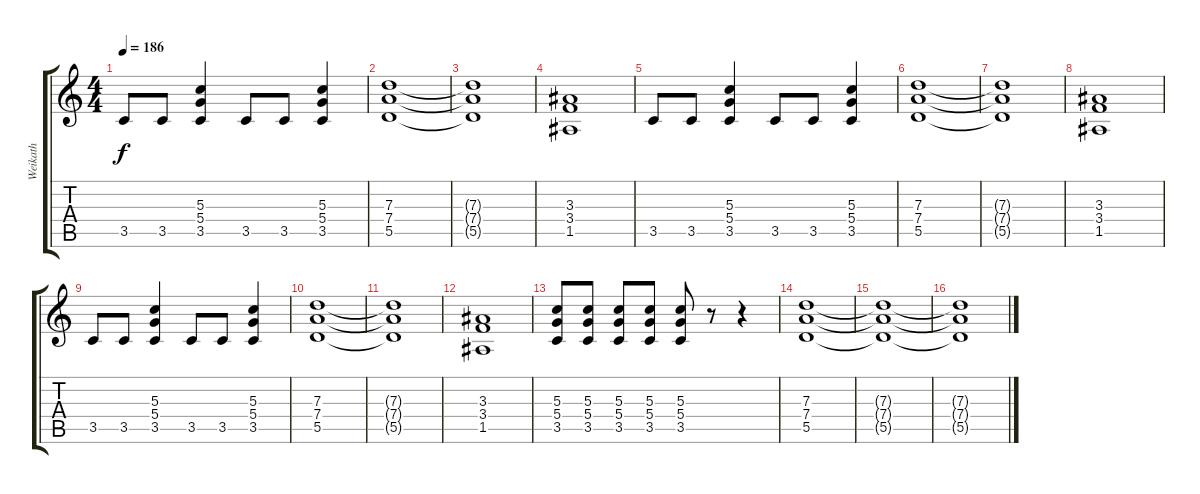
\track ("Weikath" "Weikath") {instrument distortionguitar}
\staff {score tabs}
\tuning (E4 B3 G3 D3 A2 E2) {hide}
\ts (4 4)
\tempo 186
\clef g2
\ks c
3.5.8{dy f} 3.5.8 (5.3 5.4 3.5).4 3.5.8 3.5.8 (5.3 5.4 3.5).4 |
(7.3 7.4 5.5).1 |
(7.3{t} 7.4{t} 5.5{t}).1 |
(3.3 3.4 1.5).1 |
3.5.8 3.5.8 (5.3 5.4 3.5).4 3.5.8 3.5.8 (5.3 5.4 3.5).4 |
(7.3 7.4 5.5).1 |
(7.3{t} 7.4{t} 5.5{t}).1 |
(3.3 3.4 1.5).1 |
3.5.8 3.5.8 (5.3 5.4 3.5).4 3.5.8 3.5.8 (5.3 5.4 3.5).4 |
(7.3 7.4 5.5).1 |
(7.3{t} 7.4{t} 5.5{t}).1 |
(3.3 3.4 1.5).1 |
(5.3 5.4 3.5).8 (5.3 5.4 3.5).8 (5.3 5.4 3.5).8 (5.3 5.4 3.5).8 (5.3 5.4 3.5).8 r.8 r.4 |
(7.3 7.4 5.5).1 |
(7.3{t} 7.4{t} 5.5{t}).1 |
(7.3{t} 7.4{t} 5.5{t}).1
